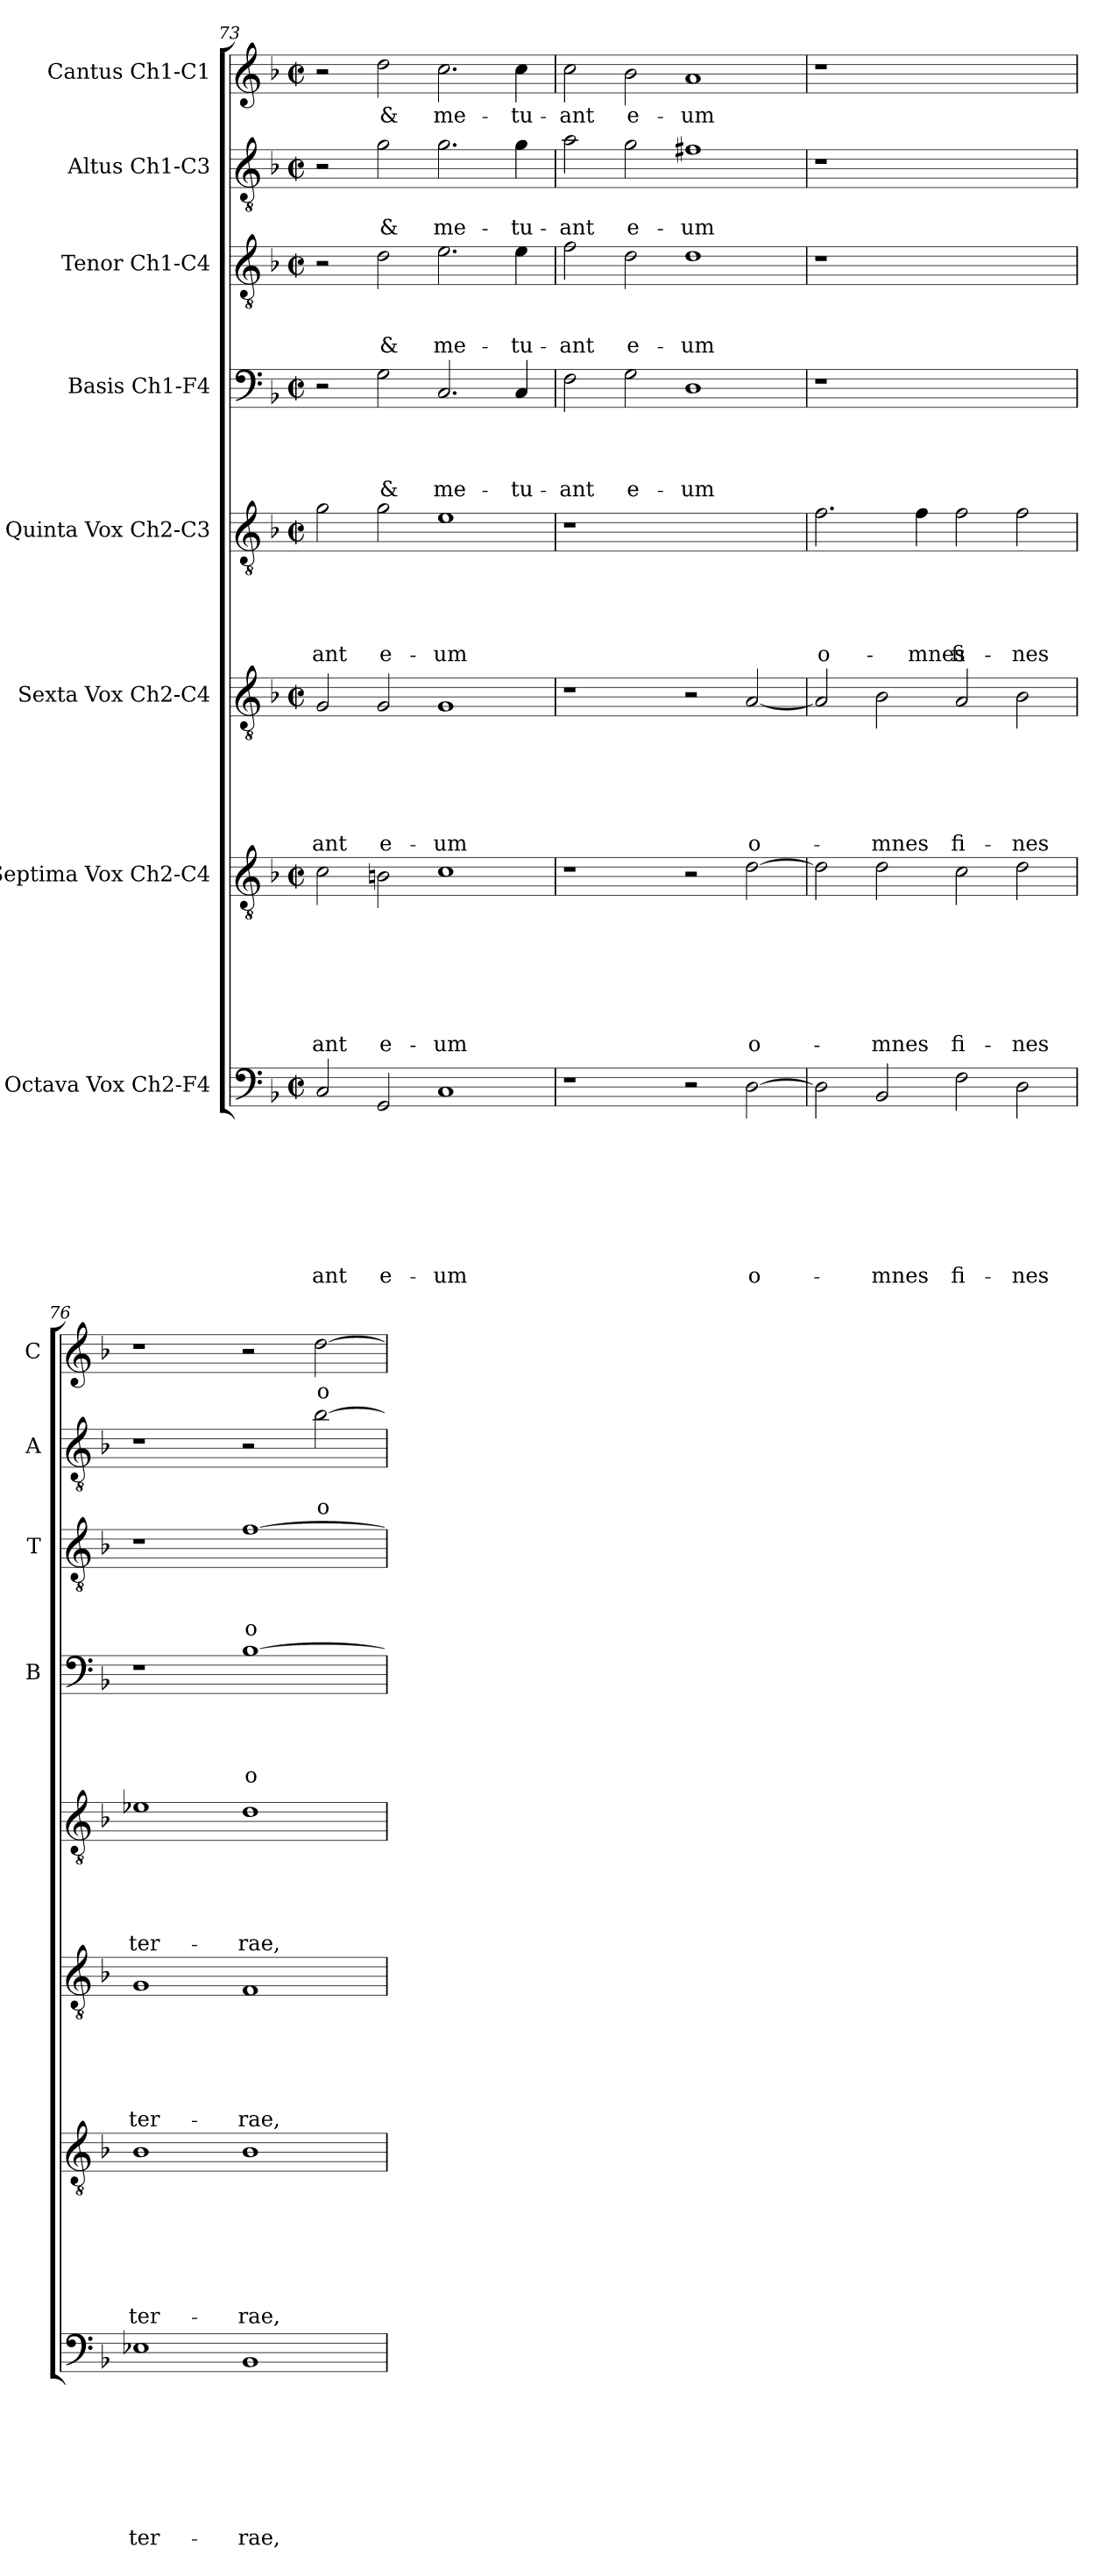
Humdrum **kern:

**kern	**text	**text	**text	**text	**text	**text	**text	**text	**kern	**text	**text	**text	**text	**text	**text	**text	**kern	**text	**text	**text	**text	**text	**text	**kern	**text	**text	**text	**text	**text	**kern	**text	**text	**text	**text	**kern	**text	**text	**text	**kern	**text	**text	**kern	**text
*part8	*part8	*part8	*part8	*part8	*part8	*part8	*part8	*part8	*part7	*part7	*part7	*part7	*part7	*part7	*part7	*part7	*part6	*part6	*part6	*part6	*part6	*part6	*part6	*part5	*part5	*part5	*part5	*part5	*part5	*part4	*part4	*part4	*part4	*part4	*part3	*part3	*part3	*part3	*part2	*part2	*part2	*part1	*part1
*staff8	*staff8	*staff8	*staff8	*staff8	*staff8	*staff8	*staff8	*staff8	*staff7	*staff7	*staff7	*staff7	*staff7	*staff7	*staff7	*staff7	*staff6	*staff6	*staff6	*staff6	*staff6	*staff6	*staff6	*staff5	*staff5	*staff5	*staff5	*staff5	*staff5	*staff4	*staff4	*staff4	*staff4	*staff4	*staff3	*staff3	*staff3	*staff3	*staff2	*staff2	*staff2	*staff1	*staff1
*I"Octava Vox Ch2-F4	*	*	*	*	*	*	*	*	*I"Septima Vox Ch2-C4	*	*	*	*	*	*	*	*I"Sexta Vox Ch2-C4	*	*	*	*	*	*	*I"Quinta Vox Ch2-C3	*	*	*	*	*	*I"Basis Ch1-F4	*	*	*	*	*I"Tenor Ch1-C4	*	*	*	*I"Altus Ch1-C3	*	*	*I"Cantus Ch1-C1	*
*	*	*	*	*	*	*	*	*	*	*	*	*	*	*	*	*	*	*	*	*	*	*	*	*	*	*	*	*	*	*I'B	*	*	*	*	*I'T	*	*	*	*I'A	*	*	*I'C	*
*clefF4	*	*	*	*	*	*	*	*	*clefGv2	*	*	*	*	*	*	*	*clefGv2	*	*	*	*	*	*	*clefGv2	*	*	*	*	*	*clefF4	*	*	*	*	*clefGv2	*	*	*	*clefGv2	*	*	*clefG2	*
*k[b-]	*	*	*	*	*	*	*	*	*k[b-]	*	*	*	*	*	*	*	*k[b-]	*	*	*	*	*	*	*k[b-]	*	*	*	*	*	*k[b-]	*	*	*	*	*k[b-]	*	*	*	*k[b-]	*	*	*k[b-]	*
*F:	*	*	*	*	*	*	*	*	*F:	*	*	*	*	*	*	*	*F:	*	*	*	*	*	*	*F:	*	*	*	*	*	*F:	*	*	*	*	*F:	*	*	*	*F:	*	*	*F:	*
*M2/2	*	*	*	*	*	*	*	*	*M2/2	*	*	*	*	*	*	*	*M2/2	*	*	*	*	*	*	*M2/2	*	*	*	*	*	*M2/2	*	*	*	*	*M2/2	*	*	*	*M2/2	*	*	*M2/2	*
*met(c|)	*	*	*	*	*	*	*	*	*met(c|)	*	*	*	*	*	*	*	*met(c|)	*	*	*	*	*	*	*met(c|)	*	*	*	*	*	*met(c|)	*	*	*	*	*met(c|)	*	*	*	*met(c|)	*	*	*met(c|)	*
=73	=73	=73	=73	=73	=73	=73	=73	=73	=73	=73	=73	=73	=73	=73	=73	=73	=73	=73	=73	=73	=73	=73	=73	=73	=73	=73	=73	=73	=73	=73	=73	=73	=73	=73	=73	=73	=73	=73	=73	=73	=73	=73	=73
!	!	!	!	!	!	!	!	!LO:LY:b	!	!	!	!	!	!	!	!LO:LY:b	!	!	!	!	!	!	!LO:LY:b	!	!	!	!	!	!LO:LY:b	!	!	!	!	!	!	!	!	!	!	!	!	!	!
2C/	.	.	.	.	.	.	.	-ant	2c\	.	.	.	.	.	.	-ant	2G/	.	.	.	.	.	-ant	2g\	.	.	.	.	-ant	2r	.	.	.	.	2r	.	.	.	2r	.	.	2r	.
!	!	!	!	!	!	!	!	!LO:LY:b	!	!	!	!	!	!	!	!LO:LY:b	!	!	!	!	!	!	!LO:LY:b	!	!	!	!	!	!LO:LY:b	!	!	!	!	!LO:LY:b	!	!	!	!LO:LY:b	!	!	!LO:LY:b	!	!LO:LY:b
2GG/	.	.	.	.	.	.	.	e-	2Bn\	.	.	.	.	.	.	e-	2G/	.	.	.	.	.	e-	2g\	.	.	.	.	e-	2G\	.	.	.	&	2d\	.	.	&	2g\	.	&	2dd\	&
!	!	!	!	!	!	!	!	!LO:LY:b	!	!	!	!	!	!	!	!LO:LY:b	!	!	!	!	!	!	!LO:LY:b	!	!	!	!	!	!LO:LY:b	!	!	!	!	!LO:LY:b	!	!	!	!LO:LY:b	!	!	!LO:LY:b	!	!LO:LY:b
1C	.	.	.	.	.	.	.	-um	1c	.	.	.	.	.	.	-um	1G	.	.	.	.	.	-um	1e	.	.	.	.	-um	2.C/	.	.	.	me-	2.e\	.	.	me-	2.g\	.	me-	2.cc\	me-
!	!	!	!	!	!	!	!	!	!	!	!	!	!	!	!	!	!	!	!	!	!	!	!	!	!	!	!	!	!	!	!	!	!	!LO:LY:b	!	!	!	!LO:LY:b	!	!	!LO:LY:b	!	!LO:LY:b
.	.	.	.	.	.	.	.	.	.	.	.	.	.	.	.	.	.	.	.	.	.	.	.	.	.	.	.	.	.	4C/	.	.	.	-tu-	4e\	.	.	-tu-	4g\	.	-tu-	4cc\	-tu-
=74	=74	=74	=74	=74	=74	=74	=74	=74	=74	=74	=74	=74	=74	=74	=74	=74	=74	=74	=74	=74	=74	=74	=74	=74	=74	=74	=74	=74	=74	=74	=74	=74	=74	=74	=74	=74	=74	=74	=74	=74	=74	=74	=74
!	!	!	!	!	!	!	!	!	!	!	!	!	!	!	!	!	!	!	!	!	!	!	!	!	!	!	!	!	!	!	!	!	!	!LO:LY:b	!	!	!	!LO:LY:b	!	!	!LO:LY:b	!	!LO:LY:b
1r	.	.	.	.	.	.	.	.	1r	.	.	.	.	.	.	.	1r	.	.	.	.	.	.	1r	.	.	.	.	.	2F\	.	.	.	-ant	2f\	.	.	-ant	2a\	.	-ant	2cc\	-ant
!	!	!	!	!	!	!	!	!	!	!	!	!	!	!	!	!	!	!	!	!	!	!	!	!	!	!	!	!	!	!	!	!	!	!LO:LY:b	!	!	!	!LO:LY:b	!	!	!LO:LY:b	!	!LO:LY:b
.	.	.	.	.	.	.	.	.	.	.	.	.	.	.	.	.	.	.	.	.	.	.	.	.	.	.	.	.	.	2G\	.	.	.	e-	2d\	.	.	e-	2g\	.	e-	2b-\	e-
!	!	!	!	!	!	!	!	!	!	!	!	!	!	!	!	!	!	!	!	!	!	!	!	!	!	!	!	!	!	!	!	!	!	!LO:LY:b	!	!	!	!LO:LY:b	!	!	!LO:LY:b	!	!LO:LY:b
2r	.	.	.	.	.	.	.	.	2r	.	.	.	.	.	.	.	2r	.	.	.	.	.	.	1ryy	.	.	.	.	.	1D	.	.	.	-um	1d	.	.	-um	1f#X	.	-um	1a	-um
!	!	!	!	!	!	!	!	!LO:LY:b	!	!	!	!	!	!	!	!LO:LY:b	!	!	!	!	!	!	!LO:LY:b	!	!	!	!	!	!	!	!	!	!	!	!	!	!	!	!	!	!	!	!
[2D\	.	.	.	.	.	.	.	o-	[2d\	.	.	.	.	.	.	o-	[2A/	.	.	.	.	.	o-	.	.	.	.	.	.	.	.	.	.	.	.	.	.	.	.	.	.	.	.
!!LO:PB:g=z
=75	=75	=75	=75	=75	=75	=75	=75	=75	=75	=75	=75	=75	=75	=75	=75	=75	=75	=75	=75	=75	=75	=75	=75	=75	=75	=75	=75	=75	=75	=75	=75	=75	=75	=75	=75	=75	=75	=75	=75	=75	=75	=75	=75
!	!	!	!	!	!	!	!	!	!	!	!	!	!	!	!	!	!	!	!	!	!	!	!	!	!	!	!	!	!LO:LY:b	!	!	!	!	!	!	!	!	!	!	!	!	!	!
2D\]	.	.	.	.	.	.	.	.	2d\]	.	.	.	.	.	.	.	2A/]	.	.	.	.	.	.	2.f\	.	.	.	.	o-	1r	.	.	.	.	1r	.	.	.	1r	.	.	1r	.
!	!	!	!	!	!	!	!	!LO:LY:b	!	!	!	!	!	!	!	!LO:LY:b	!	!	!	!	!	!	!LO:LY:b	!	!	!	!	!	!	!	!	!	!	!	!	!	!	!	!	!	!	!	!
2BB-/	.	.	.	.	.	.	.	-mnes	2d\	.	.	.	.	.	.	-mnes	2B-\	.	.	.	.	.	-mnes	.	.	.	.	.	.	.	.	.	.	.	.	.	.	.	.	.	.	.	.
!	!	!	!	!	!	!	!	!	!	!	!	!	!	!	!	!	!	!	!	!	!	!	!	!	!	!	!	!	!LO:LY:b	!	!	!	!	!	!	!	!	!	!	!	!	!	!
.	.	.	.	.	.	.	.	.	.	.	.	.	.	.	.	.	.	.	.	.	.	.	.	4f\	.	.	.	.	-mnes	.	.	.	.	.	.	.	.	.	.	.	.	.	.
!	!	!	!	!	!	!	!	!LO:LY:b	!	!	!	!	!	!	!	!LO:LY:b	!	!	!	!	!	!	!LO:LY:b	!	!	!	!	!	!LO:LY:b	!	!	!	!	!	!	!	!	!	!	!	!	!	!
2F\	.	.	.	.	.	.	.	fi-	2c\	.	.	.	.	.	.	fi-	2A/	.	.	.	.	.	fi-	2f\	.	.	.	.	fi-	1ryy	.	.	.	.	1ryy	.	.	.	1ryy	.	.	1ryy	.
!	!	!	!	!	!	!	!	!LO:LY:b	!	!	!	!	!	!	!	!LO:LY:b	!	!	!	!	!	!	!LO:LY:b	!	!	!	!	!	!LO:LY:b	!	!	!	!	!	!	!	!	!	!	!	!	!	!
2D\	.	.	.	.	.	.	.	-nes	2d\	.	.	.	.	.	.	-nes	2B-\	.	.	.	.	.	-nes	2f\	.	.	.	.	-nes	.	.	.	.	.	.	.	.	.	.	.	.	.	.
=76	=76	=76	=76	=76	=76	=76	=76	=76	=76	=76	=76	=76	=76	=76	=76	=76	=76	=76	=76	=76	=76	=76	=76	=76	=76	=76	=76	=76	=76	=76	=76	=76	=76	=76	=76	=76	=76	=76	=76	=76	=76	=76	=76
!	!	!	!	!	!	!	!	!LO:LY:b	!	!	!	!	!	!	!	!LO:LY:b	!	!	!	!	!	!	!LO:LY:b	!	!	!	!	!	!LO:LY:b	!	!	!	!	!	!	!	!	!	!	!	!	!	!
1E-X	.	.	.	.	.	.	.	ter-	1B-	.	.	.	.	.	.	ter-	1G	.	.	.	.	.	ter-	1e-X	.	.	.	.	ter-	1r	.	.	.	.	1r	.	.	.	1r	.	.	1r	.
!	!	!	!	!	!	!	!	!LO:LY:b	!	!	!	!	!	!	!	!LO:LY:b	!	!	!	!	!	!	!LO:LY:b	!	!	!	!	!	!LO:LY:b	!	!	!	!	!LO:LY:b	!	!	!	!LO:LY:b	!	!	!	!	!
1BB-	.	.	.	.	.	.	.	-rae,	1B-	.	.	.	.	.	.	-rae,	1F	.	.	.	.	.	-rae,	1d	.	.	.	.	-rae,	[1B-	.	.	.	o-	[1f	.	.	o-	2r	.	.	2r	.
!	!	!	!	!	!	!	!	!	!	!	!	!	!	!	!	!	!	!	!	!	!	!	!	!	!	!	!	!	!	!	!	!	!	!	!	!	!	!	!	!	!LO:LY:b	!	!LO:LY:b
.	.	.	.	.	.	.	.	.	.	.	.	.	.	.	.	.	.	.	.	.	.	.	.	.	.	.	.	.	.	.	.	.	.	.	.	.	.	.	[2b-\	.	o-	[2dd\	o-
=	=	=	=	=	=	=	=	=	=	=	=	=	=	=	=	=	=	=	=	=	=	=	=	=	=	=	=	=	=	=	=	=	=	=	=	=	=	=	=	=	=	=	=
*-	*-	*-	*-	*-	*-	*-	*-	*-	*-	*-	*-	*-	*-	*-	*-	*-	*-	*-	*-	*-	*-	*-	*-	*-	*-	*-	*-	*-	*-	*-	*-	*-	*-	*-	*-	*-	*-	*-	*-	*-	*-	*-	*-
